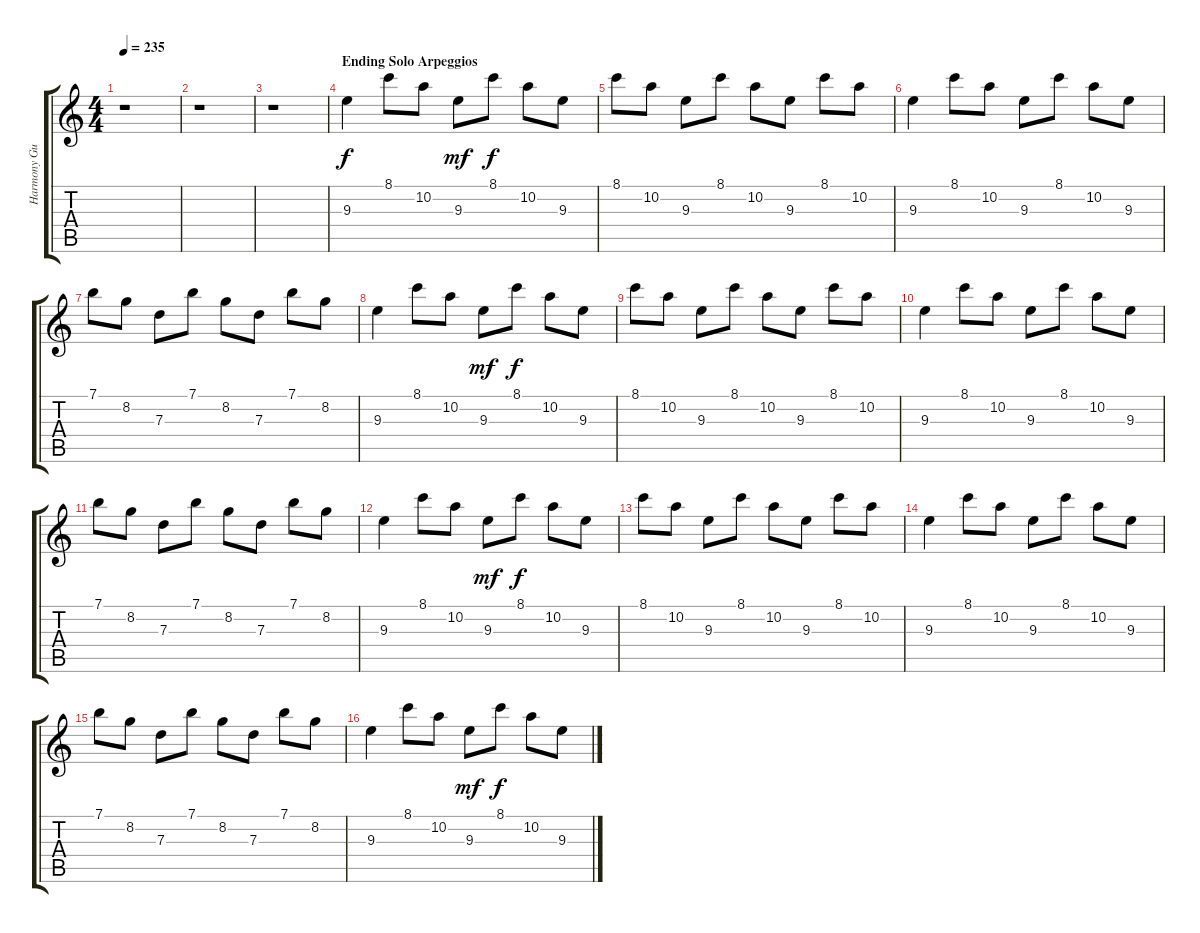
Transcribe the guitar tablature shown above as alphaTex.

\track ("Harmony Guitar" "Harmony Gu") {instrument distortionguitar}
\staff {score tabs}
\tuning (E4 B3 G3 D3 A2 E2) {hide}
\ts (4 4)
\tempo 235
\clef g2
\ks c
r.1{dy f} |
r.1 |
r.1 |
\section ("" "Ending Solo Arpeggios")
9.3.4 8.1.8 10.2.8 9.3.8{dy mf} 8.1.8{dy f} 10.2.8 9.3.8 |
8.1.8 10.2.8 9.3.8 8.1.8 10.2.8 9.3.8 8.1.8 10.2.8 |
9.3.4 8.1.8 10.2.8 9.3.8 8.1.8 10.2.8 9.3.8 |
7.1.8 8.2.8 7.3.8 7.1.8 8.2.8 7.3.8 7.1.8 8.2.8 |
9.3.4 8.1.8 10.2.8 9.3.8{dy mf} 8.1.8{dy f} 10.2.8 9.3.8 |
8.1.8 10.2.8 9.3.8 8.1.8 10.2.8 9.3.8 8.1.8 10.2.8 |
9.3.4 8.1.8 10.2.8 9.3.8 8.1.8 10.2.8 9.3.8 |
7.1.8 8.2.8 7.3.8 7.1.8 8.2.8 7.3.8 7.1.8 8.2.8 |
9.3.4 8.1.8 10.2.8 9.3.8{dy mf} 8.1.8{dy f} 10.2.8 9.3.8 |
8.1.8 10.2.8 9.3.8 8.1.8 10.2.8 9.3.8 8.1.8 10.2.8 |
9.3.4 8.1.8 10.2.8 9.3.8 8.1.8 10.2.8 9.3.8 |
7.1.8 8.2.8 7.3.8 7.1.8 8.2.8 7.3.8 7.1.8 8.2.8 |
9.3.4 8.1.8 10.2.8 9.3.8{dy mf} 8.1.8{dy f} 10.2.8 9.3.8
